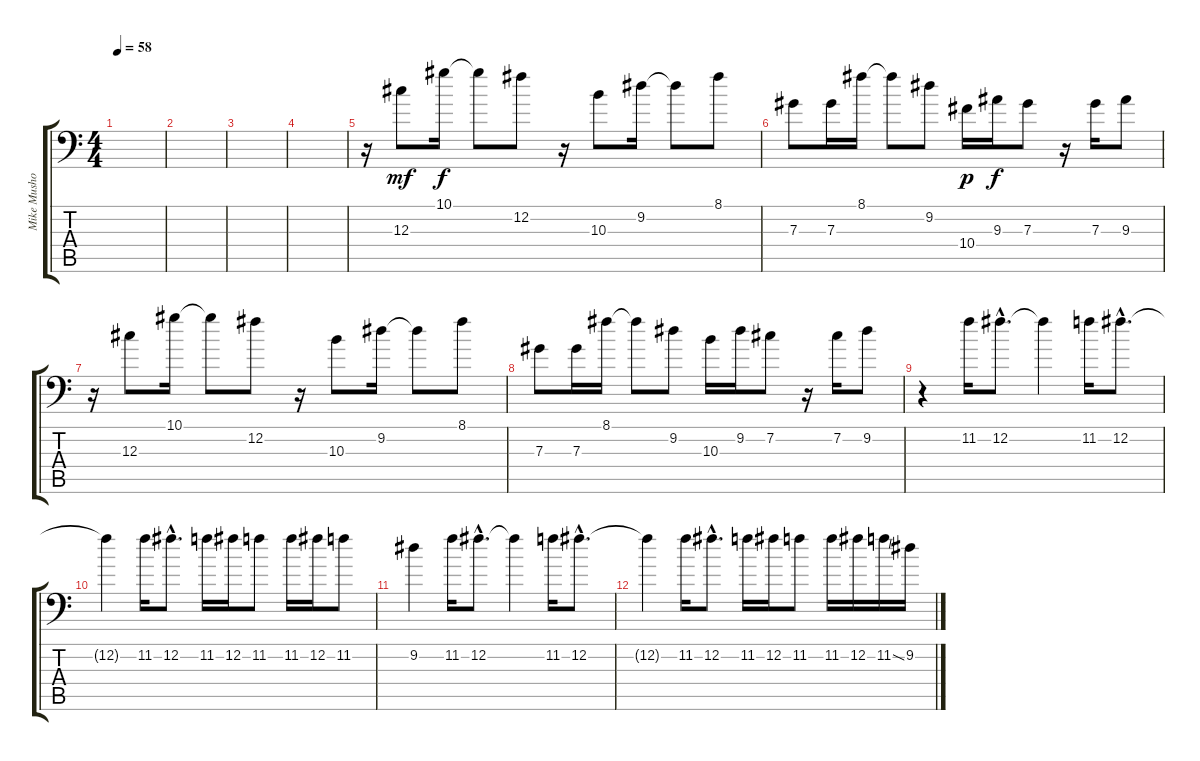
\track ("Mike Mushok (Fill in)" "Mike Musho") {instrument electricguitarjazz}
\staff {score tabs}
\tuning (Bb3 Gb3 Db3 Ab2 Db2 Ab1) {hide}
\ts (4 4)
\tempo 58
\clef f4
\ks c
|
|
|
|
r.16 12.3.8{dy mf} 10.1.16{dy f} 10.1{t}.8 12.2.8 r.16 10.3.8 9.2.16 9.2{t}.8 8.1.8 |
7.3.8 7.3.16 8.1.16 8.1{t}.8 9.2.8 10.4.16{dy p} 9.3.16{dy f} 7.3.8 r.16 7.3.16 9.3.8 |
r.16 12.3.8 10.1.16 10.1{t}.8 12.2.8 r.16 10.3.8 9.2.16 9.2{t}.8 8.1.8 |
7.3.8 7.3.16 8.1.16 8.1{t}.8 9.2.8 10.3.16 9.2.16 7.2.8 r.16 7.2.16 9.2.8 |
r.4 11.2.16 12.2{hac}.8{d} 12.2{t}.4 11.2.16 12.2{hac}.8{d} |
12.2{t}.4 11.2.16 12.2{hac}.8{d} 11.2.16 12.2.16 11.2.8 11.2.16 12.2.16 11.2.8 |
9.2.4 11.2.16 12.2{hac}.8{d} 12.2{t}.4 11.2.16 12.2{hac}.8{d} |
12.2{t}.4 11.2.16 12.2{hac}.8{d} 11.2.16 12.2.16 11.2.8 11.2.16 12.2.16 11.2{ss}.16 9.2.16
